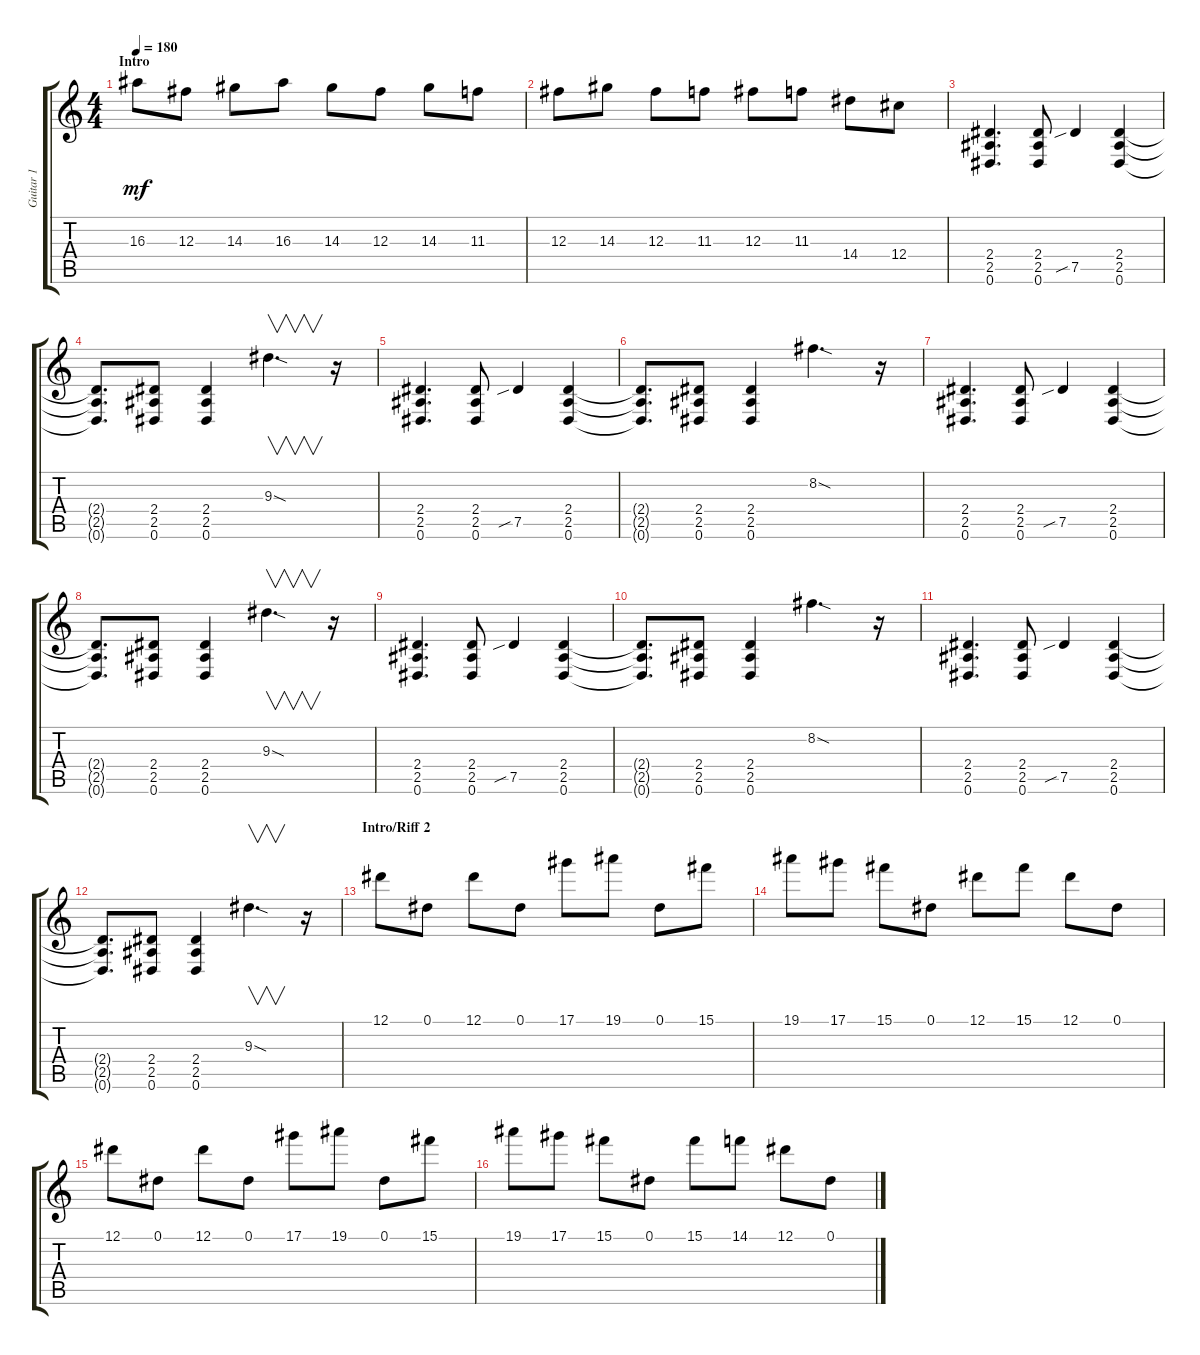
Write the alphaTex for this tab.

\track ("Guitar 1" "Guitar 1") {instrument distortionguitar}
\staff {score tabs}
\tuning (Eb4 Bb3 Gb3 Db3 Ab2 Eb2) {hide}
\ts (4 4)
\section ("" "Intro")
\tempo 180
\clef g2
\ks c
16.3.8{dy mf instrument distortionguitar} 12.3.8 14.3.8 16.3.8 14.3.8 12.3.8 14.3.8 11.3.8 |
12.3.8 14.3.8 12.3.8 11.3.8 12.3.8 11.3.8 14.4.8 12.4.8 |
(2.4 2.5 0.6).4{d} (2.4 2.5 0.6).8 7.5{sib}.4 (2.4 2.5 0.6).4 |
(2.4{t} 2.5{t} 0.6{t}).8{d} (2.4 2.5 0.6).8 (2.4 2.5 0.6).4 9.3{sod}.4{v d} r.16 |
(2.4 2.5 0.6).4{d} (2.4 2.5 0.6).8 7.5{sib}.4 (2.4 2.5 0.6).4 |
(2.4{t} 2.5{t} 0.6{t}).8{d} (2.4 2.5 0.6).8 (2.4 2.5 0.6).4 8.2{sod}.4{d} r.16 |
(2.4 2.5 0.6).4{d} (2.4 2.5 0.6).8 7.5{sib}.4 (2.4 2.5 0.6).4 |
(2.4{t} 2.5{t} 0.6{t}).8{d} (2.4 2.5 0.6).8 (2.4 2.5 0.6).4 9.3{sod}.4{v d} r.16 |
(2.4 2.5 0.6).4{d} (2.4 2.5 0.6).8 7.5{sib}.4 (2.4 2.5 0.6).4 |
(2.4{t} 2.5{t} 0.6{t}).8{d} (2.4 2.5 0.6).8 (2.4 2.5 0.6).4 8.2{sod}.4{d} r.16 |
(2.4 2.5 0.6).4{d} (2.4 2.5 0.6).8 7.5{sib}.4 (2.4 2.5 0.6).4 |
(2.4{t} 2.5{t} 0.6{t}).8{d} (2.4 2.5 0.6).8 (2.4 2.5 0.6).4 9.3{sod}.4{v d} r.16 |
\section ("" "Intro/Riff 2")
12.1.8 0.1.8 12.1.8 0.1.8 17.1.8 19.1.8 0.1.8 15.1.8 |
19.1.8 17.1.8 15.1.8 0.1.8 12.1.8 15.1.8 12.1.8 0.1.8 |
12.1.8 0.1.8 12.1.8 0.1.8 17.1.8 19.1.8 0.1.8 15.1.8 |
19.1.8 17.1.8 15.1.8 0.1.8 15.1.8 14.1.8 12.1.8 0.1.8
